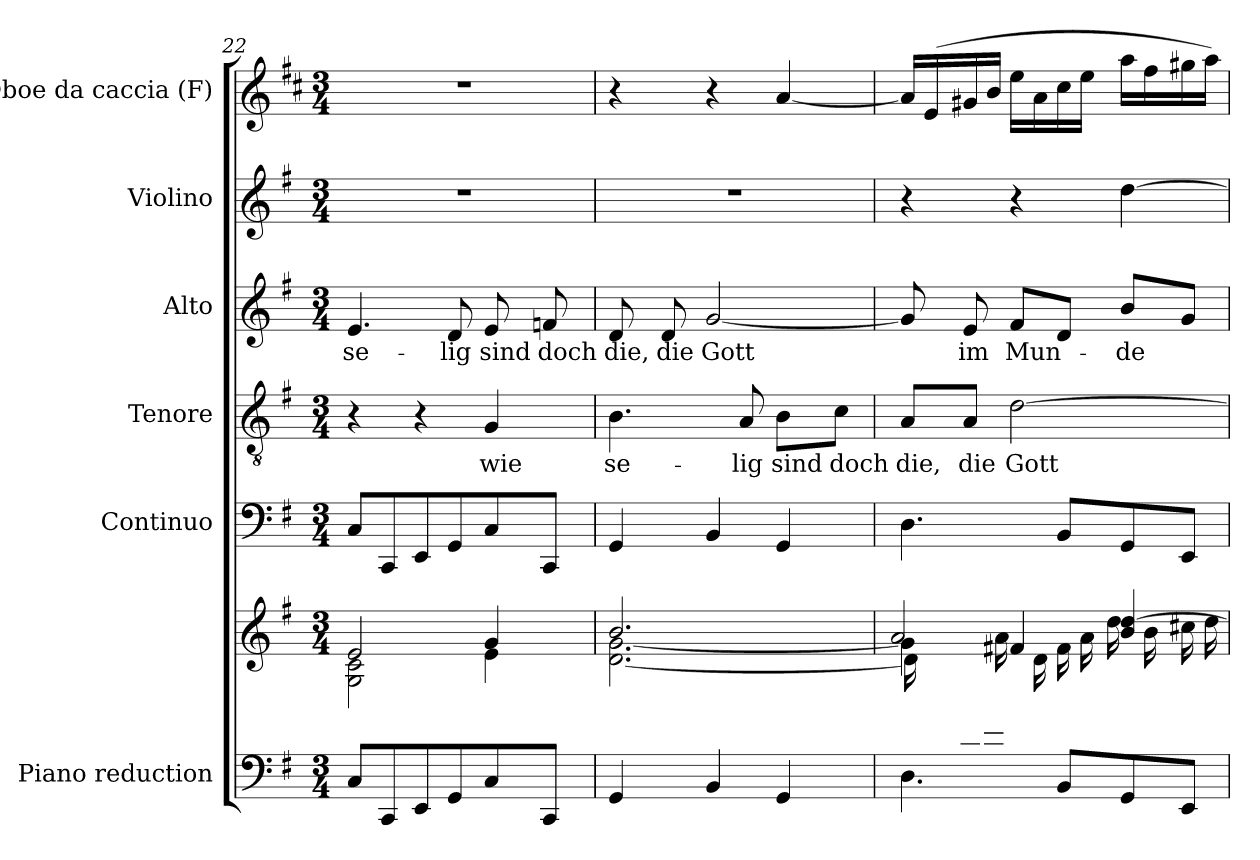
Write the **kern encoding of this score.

**kern	**kern	**kern	**kern	**text	**kern	**text	**kern	**kern
*part6	*part6	*part5	*part4	*part4	*part3	*part3	*part2	*part1
*staff7	*staff6	*staff5	*staff4	*staff4	*staff3	*staff3	*staff2	*staff1
*I"Piano reduction	*	*I"Continuo	*I"Tenore	*	*I"Alto	*	*I"Violino	*I"Oboe da caccia (F)
*I'Pno	*	*	*	*	*	*	*I'Vln	*
*clefF4	*clefG2	*clefF4	*clefGv2	*	*clefG2	*	*clefG2	*clefG2
*	*	*	*	*	*	*	*	*ITrd4c7
*k[f#]	*k[f#]	*k[f#]	*k[f#]	*	*k[f#]	*	*k[f#]	*k[f#]
*M3/4	*M3/4	*M3/4	*M3/4	*	*M3/4	*	*M3/4	*M3/4
=22	=22	=22	=22	=22	=22	=22	=22	=22
*	*^	*	*	*	*	*	*	*
!	!	!	!	!	!	!	!LO:LY:b	!	!
8C/L	2e/	2G\ 2c\	8C/L	4r	.	4.e/	se-	2.r	2.r
8CC/	.	.	8CC/	.	.	.	.	.	.
8EE/	.	.	8EE/	4r	.	.	.	.	.
!	!	!	!	!	!	!	!LO:LY:b	!	!
8GG/	.	.	8GG/	.	.	8d/	lig	.	.
!	!	!	!	!	!LO:LY:b	!	!LO:LY:b	!	!
8C/	4g/	4e\	8C/	4G/	wie	8e/	sind	.	.
!	!	!	!	!	!	!	!LO:LY:b	!	!
8CC/J	.	.	8CC/J	.	.	8fn/	doch	.	.
=23	=23	=23	=23	=23	=23	=23	=23	=23	=23
!	!	!	!	!	!LO:LY:b	!	!LO:LY:b	!	!
4GG/	2.b/	[2.d\ [2.g\	4GG/	4.B\	se-	8d/	die,	2.r	4r
!	!	!	!	!	!	!	!LO:LY:b	!	!
.	.	.	.	.	.	8d/	die	.	.
!	!	!	!	!	!	!	!LO:LY:b	!	!
4BB/	.	.	4BB/	.	.	[2g/	Gott	.	4r
!	!	!	!	!	!LO:LY:b	!	!	!	!
.	.	.	.	8A/	lig	.	.	.	.
!	!	!	!	!	!LO:LY:b	!	!	!	!
4GG/	.	.	4GG/	8B\L	sind	.	.	.	[4d/
!	!	!	!	!	!LO:LY:b	!	!	!	!
.	.	.	.	8c\J	doch	.	.	.	.
=24	=24	=24	=24	=24	=24	=24	=24	=24	=24
*^	*	*^	*	*	*	*	*	*	*
!	!	!	!	!	!	!	!LO:LY:b	!	!	!	!
16ryy	4.D\	4g\]	16d\LL]	2a/	4.D\	8A/L	die,	8g/]	.	4r	16d/LL]
16A/	.	.	8.ryy	.	.	.	.	.	.	.	(16A/
!	!	!	!	!	!	!	!LO:LY:b	!	!LO:LY:b	!	!
16c#X/	.	.	.	.	.	8A/J	die	8e/	im	.	16c#X/
16e/JJ	.	.	.	.	.	.	.	.	.	.	16e/JJ
!	!	!	!	!	!	!	!LO:LY:b	!	!LO:LY:b	!	!
2ryy	.	4f#X/	16a\LL	.	.	[2d\	Gott	8f#/L	Mun-	4r	16a\LL
.	.	.	16d\	.	.	.	.	.	.	.	16d\
.	8BB/L	.	16f#\	.	8BB/L	.	.	8d/J	.	.	16f#\
.	.	.	16a\JJ	.	.	.	.	.	.	.	16a\JJ
!	!	!	!	!	!	!	!	!	!LO:LY:b	!	!
.	8GG/	4b/ [4dd/	16dd\LL	4ryy	8GG/	.	.	8b/L	-de	[4dd\	16dd\LL
.	.	.	16b\	.	.	.	.	.	.	.	16b\
.	8EE/J	.	16cc#X\	.	8EE/J	.	.	8g/J	.	.	16cc#X\
.	.	.	16dd\JJ	.	.	.	.	.	.	.	16dd\JJ)
*v	*v	*	*	*	*	*	*	*	*	*	*
*	*v	*v	*v	*	*	*	*	*	*	*
=	=	=	=	=	=	=	=	=
*-	*-	*-	*-	*-	*-	*-	*-	*-
